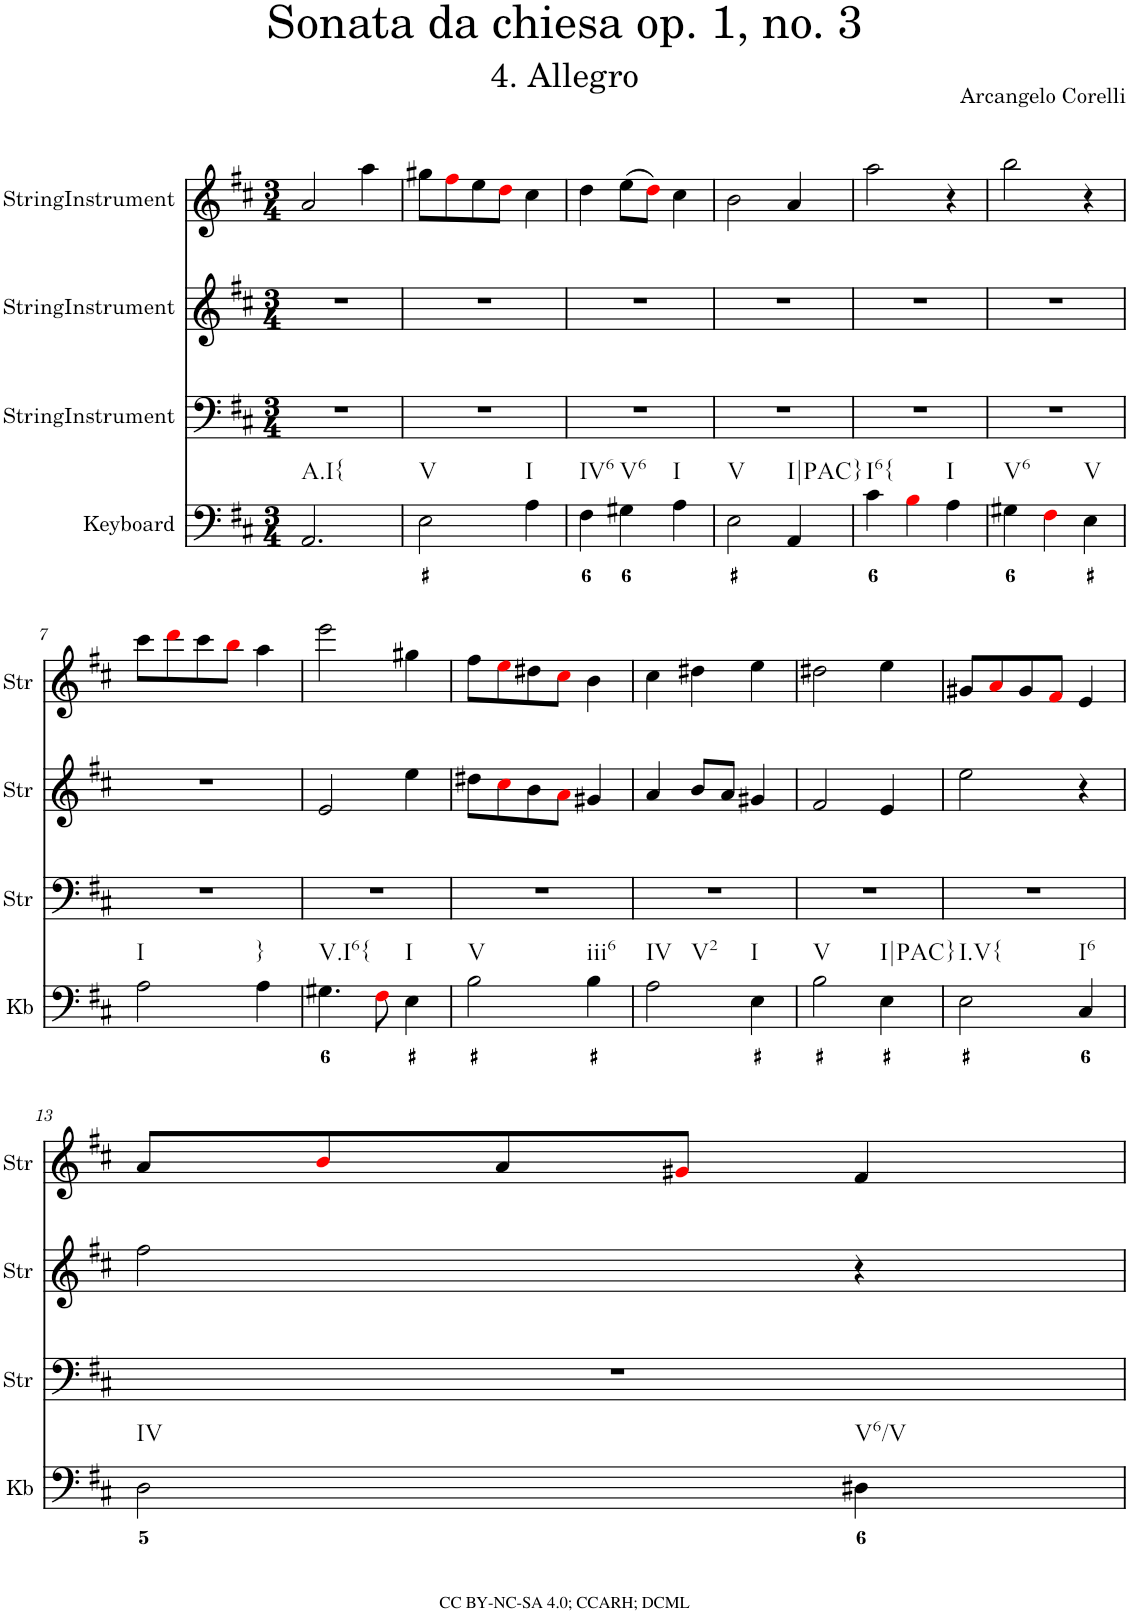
**kern	**kern	**kern	**kern
*part4	*part3	*part2	*part1
*staff4	*staff3	*staff2	*staff1
*I"Keyboard	*I"StringInstrument	*I"StringInstrument	*I"StringInstrument
*I'Kb	*I'Str	*I'Str	*I'Str
*clefF4	*clefF4	*clefG2	*clefG2
*k[f#c#]	*k[f#c#]	*k[f#c#]	*k[f#c#]
*M3/4	*M3/4	*M3/4	*M3/4
=1	=1	=1	=1
!LO:TX:b:t=A.I{	!	!	!
2.AA/	2.r	2.r	2a/
.	.	.	4aa\
=2	=2	=2	=2
!LO:TX:b:t=V	!	!	!
2E\	2.r	2.r	8gg#X\L
.	.	.	8ff#i\
.	.	.	8ee\
.	.	.	8ddi\J
!LO:TX:b:t=I	!	!	!
4A\	.	.	4cc#\
=3	=3	=3	=3
!LO:TX:b:t=IV6	!	!	!
4F#\	2.r	2.r	4dd\
!LO:TX:b:t=V6	!	!	!
4G#X\	.	.	(8ee\L
.	.	.	8ddi\J)
!LO:TX:b:t=I	!	!	!
4A\	.	.	4cc#\
=4	=4	=4	=4
!LO:TX:b:t=V	!	!	!
2E\	2.r	2.r	2b\
!LO:TX:b:t=I|PAC}	!	!	!
4AA/	.	.	4a/
=5	=5	=5	=5
!LO:TX:b:t=I6{	!	!	!
4c#\	2.r	2.r	2aa\
4Bi\	.	.	.
!LO:TX:b:t=I	!	!	!
4A\	.	.	4r
=6	=6	=6	=6
!LO:TX:b:t=V6	!	!	!
4G#X\	2.r	2.r	2bb\
4F#i\	.	.	.
!LO:TX:b:t=V	!	!	!
4E\	.	.	4r
!!LO:LB:g=z
=7	=7	=7	=7
!LO:TX:b:t=I	!	!	!
2A\	2.r	2.r	8ccc#\L
.	.	.	8dddi\
.	.	.	8ccc#\
.	.	.	8bbi\J
!LO:TX:b:t=}	!	!	!
4A\	.	.	4aa\
=8	=8	=8	=8
!LO:TX:b:t=V.I6{	!	!	!
4.G#X\	2.r	2e/	2eee\
8F#i\	.	.	.
!LO:TX:b:t=I	!	!	!
4E\	.	4ee\	4gg#X\
=9	=9	=9	=9
!LO:TX:b:t=V	!	!	!
2B\	2.r	8dd#X\L	8ff#\L
.	.	8cc#i\	8eei\
.	.	8b\	8dd#X\
.	.	8ai\J	8cc#i\J
!LO:TX:b:t=iii6	!	!	!
4B\	.	4g#X/	4b\
=10	=10	=10	=10
!LO:TX:b:t=IV	!	!	!
!LO:TX:b:t=V2	!	!	!
2A\	2.r	4a/	4cc#\
.	.	8b/L	4dd#X\
.	.	8a/J	.
!LO:TX:b:t=I	!	!	!
4E\	.	4g#X/	4ee\
=11	=11	=11	=11
!LO:TX:b:t=V	!	!	!
2B\	2.r	2f#/	2dd#X\
!LO:TX:b:t=I|PAC}	!	!	!
4E\	.	4e/	4ee\
=12	=12	=12	=12
!LO:TX:b:t=I.V{	!	!	!
2E\	2.r	2ee\	8g#X/L
.	.	.	8ai/
.	.	.	8g#/
.	.	.	8f#i/J
!LO:TX:b:t=I6	!	!	!
4C#/	.	4r	4e/
!!LO:LB:g=z
=13	=13	=13	=13
!LO:TX:b:t=IV	!	!	!
2D\	2.r	2ff#\	8a/L
.	.	.	8bi/
.	.	.	8a/
.	.	.	8g#Xi/J
!LO:TX:b:t=V6/V	!	!	!
4D#X\	.	4r	4f#/
=	=	=	=
*-	*-	*-	*-
